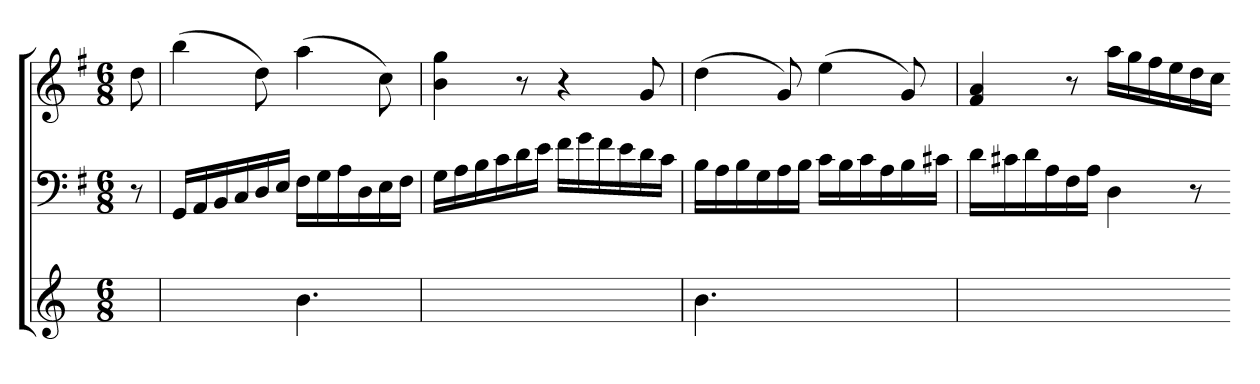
**kern	**kern	**kern
*part3	*part2	*part1
*staff3	*staff2	*staff1
*	*clefF4	*clefG2
*	*k[f#]	*k[f#]
*	*G:	*G:
*M6/8	*M6/8	*M6/8
=	=	=
8ryy	8r	8dd
=41	=41	=41
4.ryy	16GGLL	(4bb
.	16AA	.
.	16BB	.
.	16C	.
.	16D	8dd)
.	16EJJ	.
4.b	16F#LL	(4aa
.	16G	.
.	16A	.
.	16D	.
.	16E	8cc)
.	16F#JJ	.
=42	=42	=42
2.ryy	16GLL	4b 4gg
.	16A	.
.	16B	.
.	16c	.
.	16d	8r
.	16eJJ	.
.	16f#LL	4r
.	16g	.
.	16f#	.
.	16e	.
.	16d	8g
.	16cJJ	.
=43	=43	=43
4.b	16BLL	(4dd
.	16A	.
.	16B	.
.	16G	.
.	16A	8g)
.	16BJJ	.
4.ryy	16cLL	(4ee
.	16B	.
.	16c	.
.	16A	.
.	16B	8g)
.	16c#XJJ	.
=44	=44	=44
2.ryy	16dLL	4f# 4a
.	16c#X	.
.	16d	.
.	16A	.
.	16F#	8r
.	16AJJ	.
.	4D	16aaLL
.	.	16gg
.	.	16ff#
.	.	16ee
.	8r	16dd
.	.	16ccJJ
=-	=-	=-
*-	*-	*-
